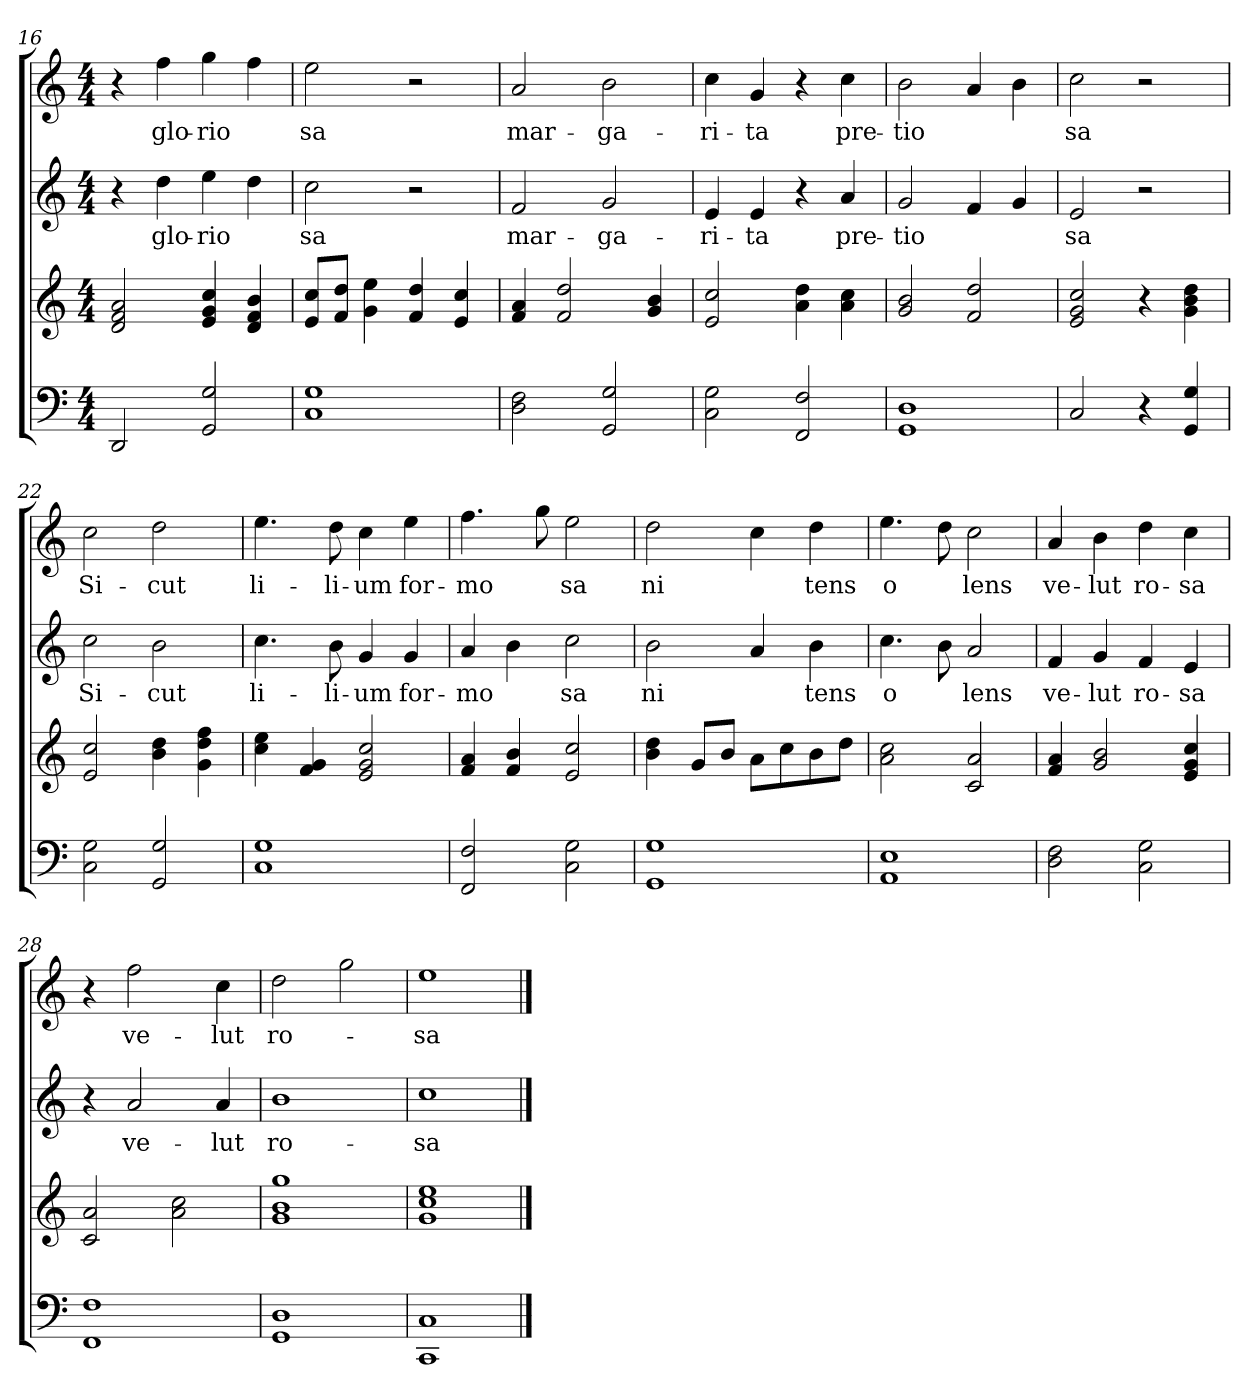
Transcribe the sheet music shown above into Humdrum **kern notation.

**kern	**kern	**kern	**text	**kern	**text
*part3	*part3	*part2	*part2	*part1	*part1
*staff4	*staff3	*staff2	*staff2	*staff1	*staff1
*clefF4	*clefG2	*clefG2	*	*clefG2	*
*k[]	*k[]	*k[]	*	*k[]	*
*C:	*C:	*C:	*	*C:	*
*M4/4	*M4/4	*M4/4	*	*M4/4	*
=16	=16	=16	=16	=16	=16
2DD/	2d/ 2f/ 2a/	4r	.	4r	.
!	!	!	!LO:LY:a	!	!LO:LY:b
.	.	4dd\	glo-	4ff\	glo-
!	!	!	!LO:LY:a	!	!LO:LY:b
2GG/ 2G/	4e/ 4g/ 4cc/	4ee\	-rio	4gg\	-rio
.	4d/ 4f/ 4b/	4dd\	.	4ff\	.
=17	=17	=17	=17	=17	=17
!	!	!	!LO:LY:a	!	!LO:LY:b
1C 1G	8e/ 8cc/L	2cc\	sa	2ee\	sa
.	8f/ 8dd/J	.	.	.	.
.	4g\ 4ee\	.	.	.	.
.	4f/ 4dd/	2r	.	2r	.
.	4e/ 4cc/	.	.	.	.
!!LO:PB:g=z
=18	=18	=18	=18	=18	=18
!	!	!	!LO:LY:a	!	!LO:LY:b
2D\ 2F\	4f/ 4a/	2f/	mar-	2a/	mar-
.	2f/ 2dd/	.	.	.	.
!	!	!	!LO:LY:a	!	!LO:LY:b
2GG/ 2G/	.	2g/	-ga-	2b\	-ga-
.	4g/ 4b/	.	.	.	.
=19	=19	=19	=19	=19	=19
!	!	!	!LO:LY:a	!	!LO:LY:b
2C\ 2G\	2e/ 2cc/	4e/	-ri-	4cc\	-ri-
!	!	!	!LO:LY:a	!	!LO:LY:b
.	.	4e/	-ta	4g/	-ta
2FF/ 2F/	4a\ 4dd\	4r	.	4r	.
!	!	!	!LO:LY:a	!	!LO:LY:b
.	4a\ 4cc\	4a/	pre-	4cc\	pre-
=20	=20	=20	=20	=20	=20
!	!	!	!LO:LY:a	!	!LO:LY:b
1GG 1D	2g/ 2b/	2g/	-tio	2b\	-tio
.	2f/ 2dd/	4f/	.	4a/	.
.	.	4g/	.	4b\	.
=21	=21	=21	=21	=21	=21
!	!	!	!LO:LY:a	!	!LO:LY:b
2C/	2e/ 2g/ 2cc/	2e/	sa	2cc\	sa
4r	4r	2r	.	2r	.
4GG/ 4G/	4g\ 4b\ 4dd\	.	.	.	.
=22	=22	=22	=22	=22	=22
!	!	!	!LO:LY:a	!	!LO:LY:b
2C\ 2G\	2e/ 2cc/	2cc\	Si-	2cc\	Si-
!	!	!	!LO:LY:a	!	!LO:LY:b
2GG/ 2G/	4b\ 4dd\	2b\	-cut	2dd\	-cut
.	4g\ 4dd\ 4ff\	.	.	.	.
=23	=23	=23	=23	=23	=23
!	!	!	!LO:LY:a	!	!LO:LY:b
1C 1G	4cc\ 4ee\	4.cc\	li-	4.ee\	li-
.	4f/ 4g/	.	.	.	.
!	!	!	!LO:LY:a	!	!LO:LY:b
.	.	8b\	-li-	8dd\	-li-
!	!	!	!LO:LY:a	!	!LO:LY:b
.	2e/ 2g/ 2cc/	4g/	-um	4cc\	-um
!	!	!	!LO:LY:a	!	!LO:LY:b
.	.	4g/	for-	4ee\	for-
=24	=24	=24	=24	=24	=24
!	!	!	!LO:LY:a	!	!LO:LY:b
2FF/ 2F/	4f/ 4a/	4a/	-mo	4.ff\	-mo
.	4f/ 4b/	4b\	.	.	.
.	.	.	.	8gg\	.
!	!	!	!LO:LY:a	!	!LO:LY:b
2C\ 2G\	2e/ 2cc/	2cc\	sa	2ee\	sa
!!LO:LB:g=z
=25	=25	=25	=25	=25	=25
!	!	!	!LO:LY:a	!	!LO:LY:b
1GG 1G	4b\ 4dd\	2b\	ni	2dd\	ni
.	8g/L	.	.	.	.
.	8b/J	.	.	.	.
.	8a\L	4a/	.	4cc\	.
.	8cc\	.	.	.	.
!	!	!	!LO:LY:a	!	!LO:LY:b
.	8b\	4b\	tens	4dd\	tens
.	8dd\J	.	.	.	.
=26	=26	=26	=26	=26	=26
!	!	!	!LO:LY:a	!	!LO:LY:b
1AA 1E	2a\ 2cc\	4.cc\	o	4.ee\	o
.	.	8b\	.	8dd\	.
!	!	!	!LO:LY:a	!	!LO:LY:b
.	2c/ 2a/	2a/	lens	2cc\	lens
=27	=27	=27	=27	=27	=27
!	!	!	!LO:LY:a	!	!LO:LY:b
2D\ 2F\	4f/ 4a/	4f/	ve-	4a/	ve-
!	!	!	!LO:LY:a	!	!LO:LY:b
.	2g/ 2b/	4g/	-lut	4b\	-lut
!	!	!	!LO:LY:a	!	!LO:LY:b
2C\ 2G\	.	4f/	ro-	4dd\	ro-
!	!	!	!LO:LY:a	!	!LO:LY:b
.	4e/ 4g/ 4cc/	4e/	-sa	4cc\	-sa
=28	=28	=28	=28	=28	=28
1FF 1F	2c/ 2a/	4r	.	4r	.
!	!	!	!LO:LY:a	!	!LO:LY:b
.	.	2a/	ve-	2ff\	ve-
.	2a\ 2cc\	.	.	.	.
!	!	!	!LO:LY:a	!	!LO:LY:b
.	.	4a/	-lut	4cc\	-lut
=29	=29	=29	=29	=29	=29
!	!	!	!LO:LY:a	!	!LO:LY:b
1GG 1D	1g 1b 1gg	1b	ro-	2dd\	ro-
.	.	.	.	2gg\	.
=30	=30	=30	=30	=30	=30
!	!	!	!LO:LY:a	!	!LO:LY:b
1CC 1C	1g 1cc 1ee	1cc	-sa	1ee	-sa
==	==	==	==	==	==
*-	*-	*-	*-	*-	*-
